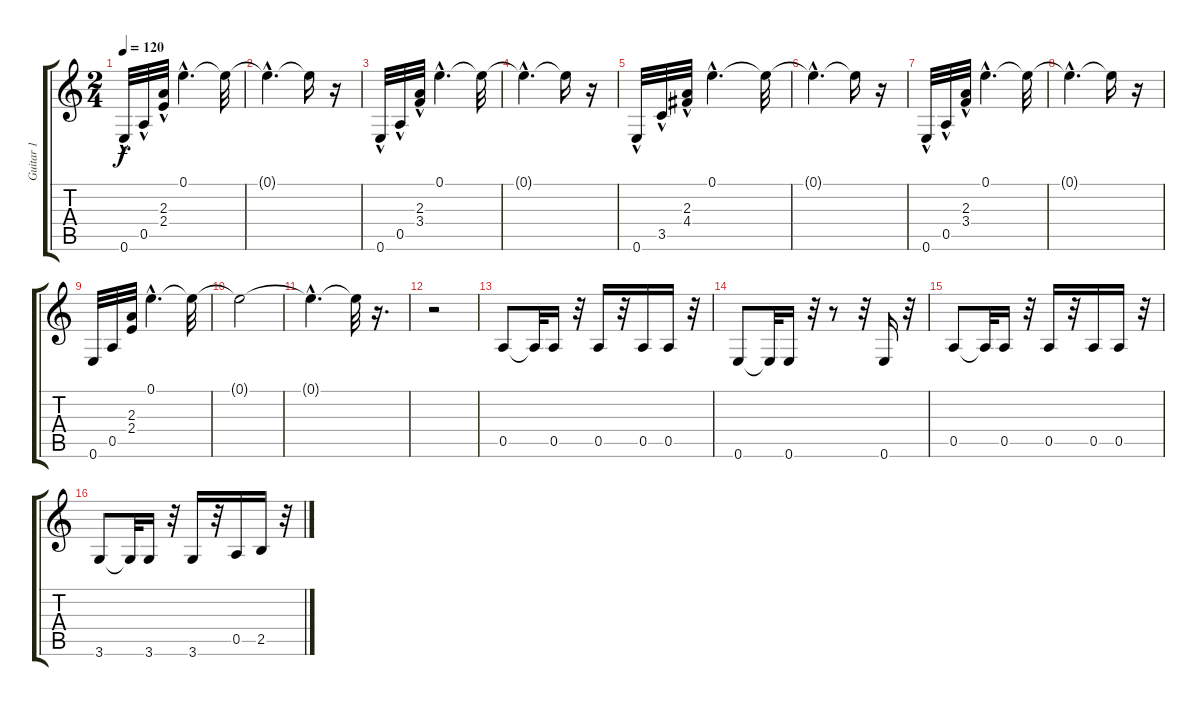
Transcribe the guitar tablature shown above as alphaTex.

\track ("Guitar 1" "Guitar 1") {instrument acousticguitarnylon}
\staff {score tabs}
\tuning (E4 B3 G3 D3 A2 E2) {hide}
\ts (2 4)
\tempo 120
\clef g2
\ks c
0.6{hac}.32{dy f instrument acousticguitarnylon} 0.5{hac}.32 (2.3{hac} 2.4{hac}).32 0.1{hac}.4{d} 0.1{t}.32 |
0.1{hac t}.4{d} 0.1{t}.16 r.16 |
0.6{hac}.32 0.5{hac}.32 (2.3{hac} 3.4{hac}).32 0.1{hac}.4{d} 0.1{t}.32 |
0.1{hac t}.4{d} 0.1{t}.16 r.16 |
0.6{hac}.32 3.5{hac}.32 (2.3{hac} 4.4{hac}).32 0.1{hac}.4{d} 0.1{t}.32 |
0.1{hac t}.4{d} 0.1{t}.16 r.16 |
0.6{hac}.32 0.5{hac}.32 (2.3{hac} 3.4{hac}).32 0.1{hac}.4{d} 0.1{t}.32 |
0.1{hac t}.4{d} 0.1{t}.16 r.16 |
0.6.32 0.5.32 (2.3 2.4).32 0.1{hac}.4{d} 0.1{t}.32 |
0.1{t}.2 |
0.1{hac t}.4{d} 0.1{t}.32 r.16{d} |
r.2 |
0.5.8{instrument electricbasspick} 0.5{t}.32 0.5.16 r.32 0.5.16 r.32 0.5.16 0.5.16 r.32 |
0.6.8 0.6{t}.32 0.6.16 r.32 r.8 r.32 0.6.16 r.32 |
0.5.8 0.5{t}.32 0.5.16 r.32 0.5.16 r.32 0.5.16 0.5.16 r.32 |
3.6.8 3.6{t}.32 3.6.16 r.32 3.6.16 r.32 0.5.16 2.5.16 r.32
